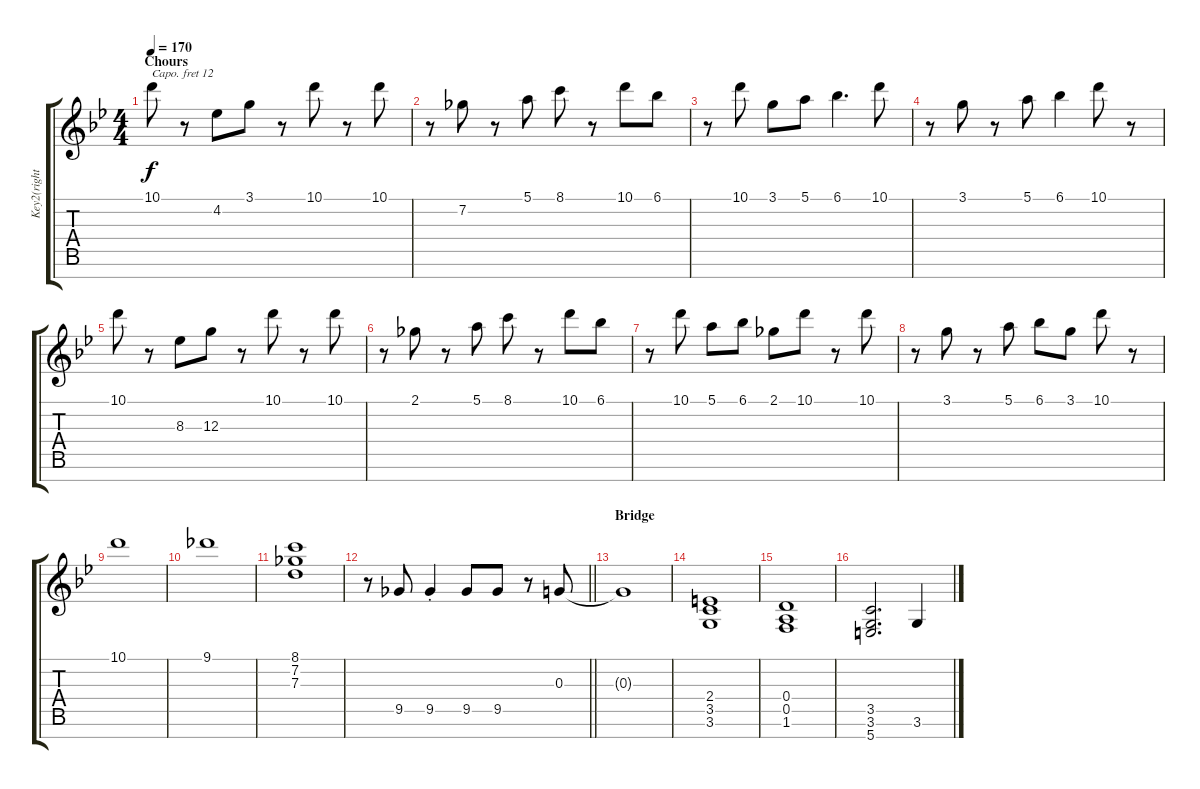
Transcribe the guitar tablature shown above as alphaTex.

\track ("Key2(righthand" "Key2(right") {instrument acousticgrandpiano}
\staff {score tabs}
\capo 12
\tuning (E4 B3 G3 D3 A2 E2 B1) {hide}
\ts (4 4)
\section ("" "Chours")
\tempo 170
\clef g2
\ks bb
10.1.8{dy f} r.8 4.2.8 3.1.8 r.8 10.1.8 r.8 10.1.8 |
r.8 7.2.8 r.8 5.1.8 8.1.8 r.8 10.1.8 6.1.8 |
r.8 10.1.8 3.1.8 5.1.8 6.1.4{d} 10.1.8 |
r.8 3.1.8 r.8 5.1.8 6.1.4 10.1.8 r.8 |
10.1.8 r.8 8.3.8 12.3.8 r.8 10.1.8 r.8 10.1.8 |
r.8 2.1.8 r.8 5.1.8 8.1.8 r.8 10.1.8 6.1.8 |
r.8 10.1.8 5.1.8 6.1.8 2.1.8 10.1.8 r.8 10.1.8 |
r.8 3.1.8 r.8 5.1.8 6.1.8 3.1.8 10.1.8 r.8 |
10.1.1 |
9.1.1 |
(8.1 7.2 7.3).1 |
\barLineRight lightlight
r.8 9.5.8 9.5{st}.4 9.5.8 9.5.8 r.8 0.3.8 |
\section ("" "Bridge")
0.3{t}.1 |
(2.4 3.5 3.6).1 |
(0.4 0.5 1.6).1 |
(3.5 3.6 5.7).2{d} 3.6.4
